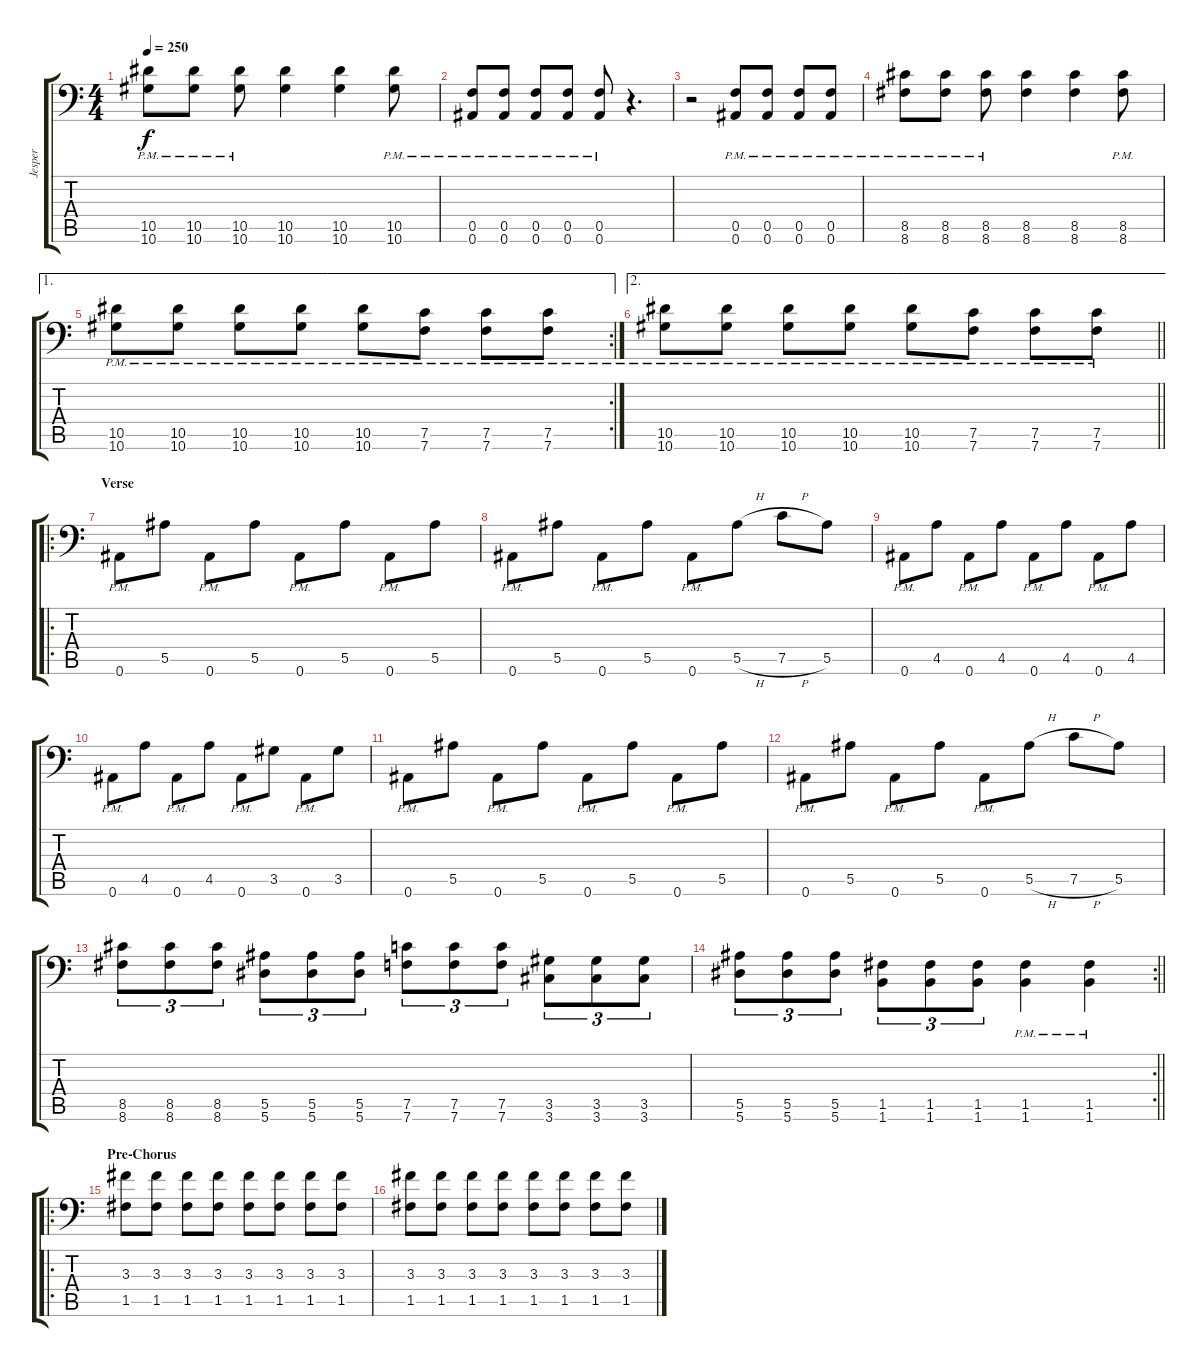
\track ("Jesper" "Jesper") {instrument distortionguitar}
\staff {score tabs}
\tuning (C4 G3 Eb3 Bb2 F2 Bb1) {hide}
\ts (4 4)
\tempo 250
\clef f4
\ks c
(10.5{pm} 10.6{pm}).8{dy f} (10.5{pm} 10.6{pm}).8 (10.5{pm} 10.6{pm}).8 (10.5 10.6).4 (10.5 10.6).4 (10.5{pm} 10.6{pm}).8 |
(0.5{pm} 0.6{pm}).8 (0.5{pm} 0.6{pm}).8 (0.5{pm} 0.6{pm}).8 (0.5{pm} 0.6{pm}).8 (0.5{pm} 0.6{pm}).8 r.4{d} |
r.2 (0.5{pm} 0.6{pm}).8 (0.5{pm} 0.6{pm}).8 (0.5{pm} 0.6{pm}).8 (0.5{pm} 0.6{pm}).8 |
(8.5{pm} 8.6{pm}).8 (8.5{pm} 8.6{pm}).8 (8.5{pm} 8.6{pm}).8 (8.5 8.6).4 (8.5 8.6).4 (8.5{pm} 8.6{pm}).8 |
\ae 1
\rc 2
(10.5{pm} 10.6{pm}).8 (10.5{pm} 10.6{pm}).8 (10.5{pm} 10.6{pm}).8 (10.5{pm} 10.6{pm}).8 (10.5{pm} 10.6{pm}).8 (7.5{pm} 7.6{pm}).8 (7.5{pm} 7.6{pm}).8 (7.5{pm} 7.6{pm}).8 |
\ae 2
\barLineRight lightlight
(10.5{pm} 10.6{pm}).8 (10.5{pm} 10.6{pm}).8 (10.5{pm} 10.6{pm}).8 (10.5{pm} 10.6{pm}).8 (10.5{pm} 10.6{pm}).8 (7.5{pm} 7.6{pm}).8 (7.5{pm} 7.6{pm}).8 (7.5{pm} 7.6{pm}).8 |
\ro
\section ("" "Verse")
0.6{pm}.8 5.5.8 0.6{pm}.8 5.5.8 0.6{pm}.8 5.5.8 0.6{pm}.8 5.5.8 |
0.6{pm}.8 5.5.8 0.6{pm}.8 5.5.8 0.6{pm}.8 5.5{h}.8 7.5{h}.8 5.5.8 |
0.6{pm}.8 4.5.8 0.6{pm}.8 4.5.8 0.6{pm}.8 4.5.8 0.6{pm}.8 4.5.8 |
0.6{pm}.8 4.5.8 0.6{pm}.8 4.5.8 0.6{pm}.8 3.5.8 0.6{pm}.8 3.5.8 |
0.6{pm}.8 5.5.8 0.6{pm}.8 5.5.8 0.6{pm}.8 5.5.8 0.6{pm}.8 5.5.8 |
0.6{pm}.8 5.5.8 0.6{pm}.8 5.5.8 0.6{pm}.8 5.5{h}.8 7.5{h}.8 5.5.8 |
(8.5 8.6).8{tu (3 2)} (8.5 8.6).8{tu (3 2)} (8.5 8.6).8{tu (3 2)} (5.5 5.6).8{tu (3 2)} (5.5 5.6).8{tu (3 2)} (5.5 5.6).8{tu (3 2)} (7.5 7.6).8{tu (3 2)} (7.5 7.6).8{tu (3 2)} (7.5 7.6).8{tu (3 2)} (3.5 3.6).8{tu (3 2)} (3.5 3.6).8{tu (3 2)} (3.5 3.6).8{tu (3 2)} |
\rc 2
\barLineRight lightlight
(5.5 5.6).8{tu (3 2)} (5.5 5.6).8{tu (3 2)} (5.5 5.6).8{tu (3 2)} (1.5 1.6).8{tu (3 2)} (1.5 1.6).8{tu (3 2)} (1.5 1.6).8{tu (3 2)} (1.5{pm} 1.6{pm}).4 (1.5{pm} 1.6{pm}).4 |
\ro
\section ("" "Pre-Chorus")
(3.3 1.5).8 (3.3 1.5).8 (3.3 1.5).8 (3.3 1.5).8 (3.3 1.5).8 (3.3 1.5).8 (3.3 1.5).8 (3.3 1.5).8 |
(3.3 1.5).8 (3.3 1.5).8 (3.3 1.5).8 (3.3 1.5).8 (3.3 1.5).8 (3.3 1.5).8 (3.3 1.5).8 (3.3 1.5).8
